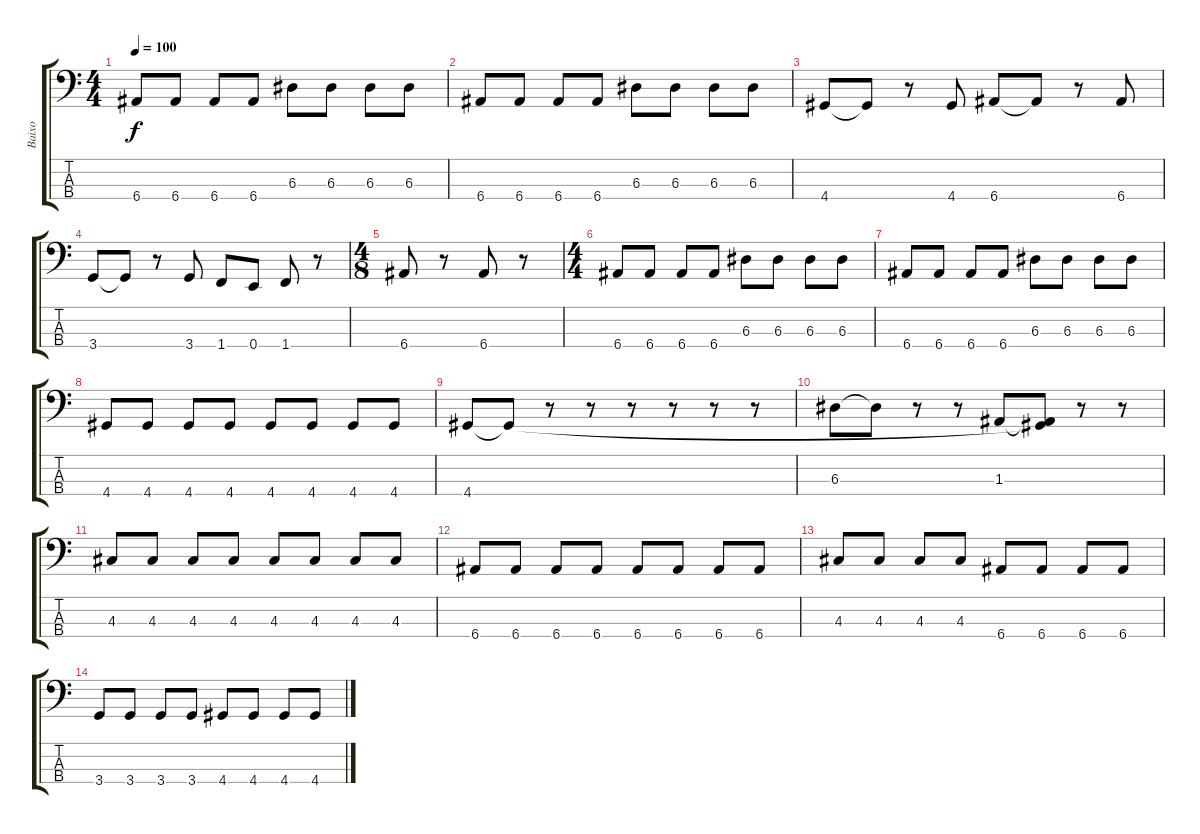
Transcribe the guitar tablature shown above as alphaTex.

\track ("Baixo" "Baixo") {instrument electricbassfinger}
\staff {score tabs}
\tuning (G2 D2 A1 E1) {hide}
\ts (4 4)
\tempo 100
\clef f4
\ks c
6.4.8{dy f} 6.4.8 6.4.8 6.4.8 6.3.8 6.3.8 6.3.8 6.3.8 |
6.4.8 6.4.8 6.4.8 6.4.8 6.3.8 6.3.8 6.3.8 6.3.8 |
4.4.8 4.4{t}.8 r.8 4.4.8 6.4.8 6.4{t}.8 r.8 6.4.8 |
3.4.8 3.4{t}.8 r.8 3.4.8 1.4.8 0.4.8 1.4.8 r.8 |
\ts (4 8)
6.4.8 r.8 6.4.8 r.8 |
\ts (4 4)
6.4.8 6.4.8 6.4.8 6.4.8 6.3.8 6.3.8 6.3.8 6.3.8 |
6.4.8 6.4.8 6.4.8 6.4.8 6.3.8 6.3.8 6.3.8 6.3.8 |
4.4.8 4.4.8 4.4.8 4.4.8 4.4.8 4.4.8 4.4.8 4.4.8 |
4.4.8 4.4{t}.8 r.8 r.8 r.8 r.8 r.8 r.8 |
6.3.8 6.3{t}.8 r.8 r.8 1.3.8 (1.3{t} 4.4{t}).8 r.8 r.8 |
4.3.8 4.3.8 4.3.8 4.3.8 4.3.8 4.3.8 4.3.8 4.3.8 |
6.4.8 6.4.8 6.4.8 6.4.8 6.4.8 6.4.8 6.4.8 6.4.8 |
4.3.8 4.3.8 4.3.8 4.3.8 6.4.8 6.4.8 6.4.8 6.4.8 |
3.4.8 3.4.8 3.4.8 3.4.8 4.4.8 4.4.8 4.4.8 4.4.8
